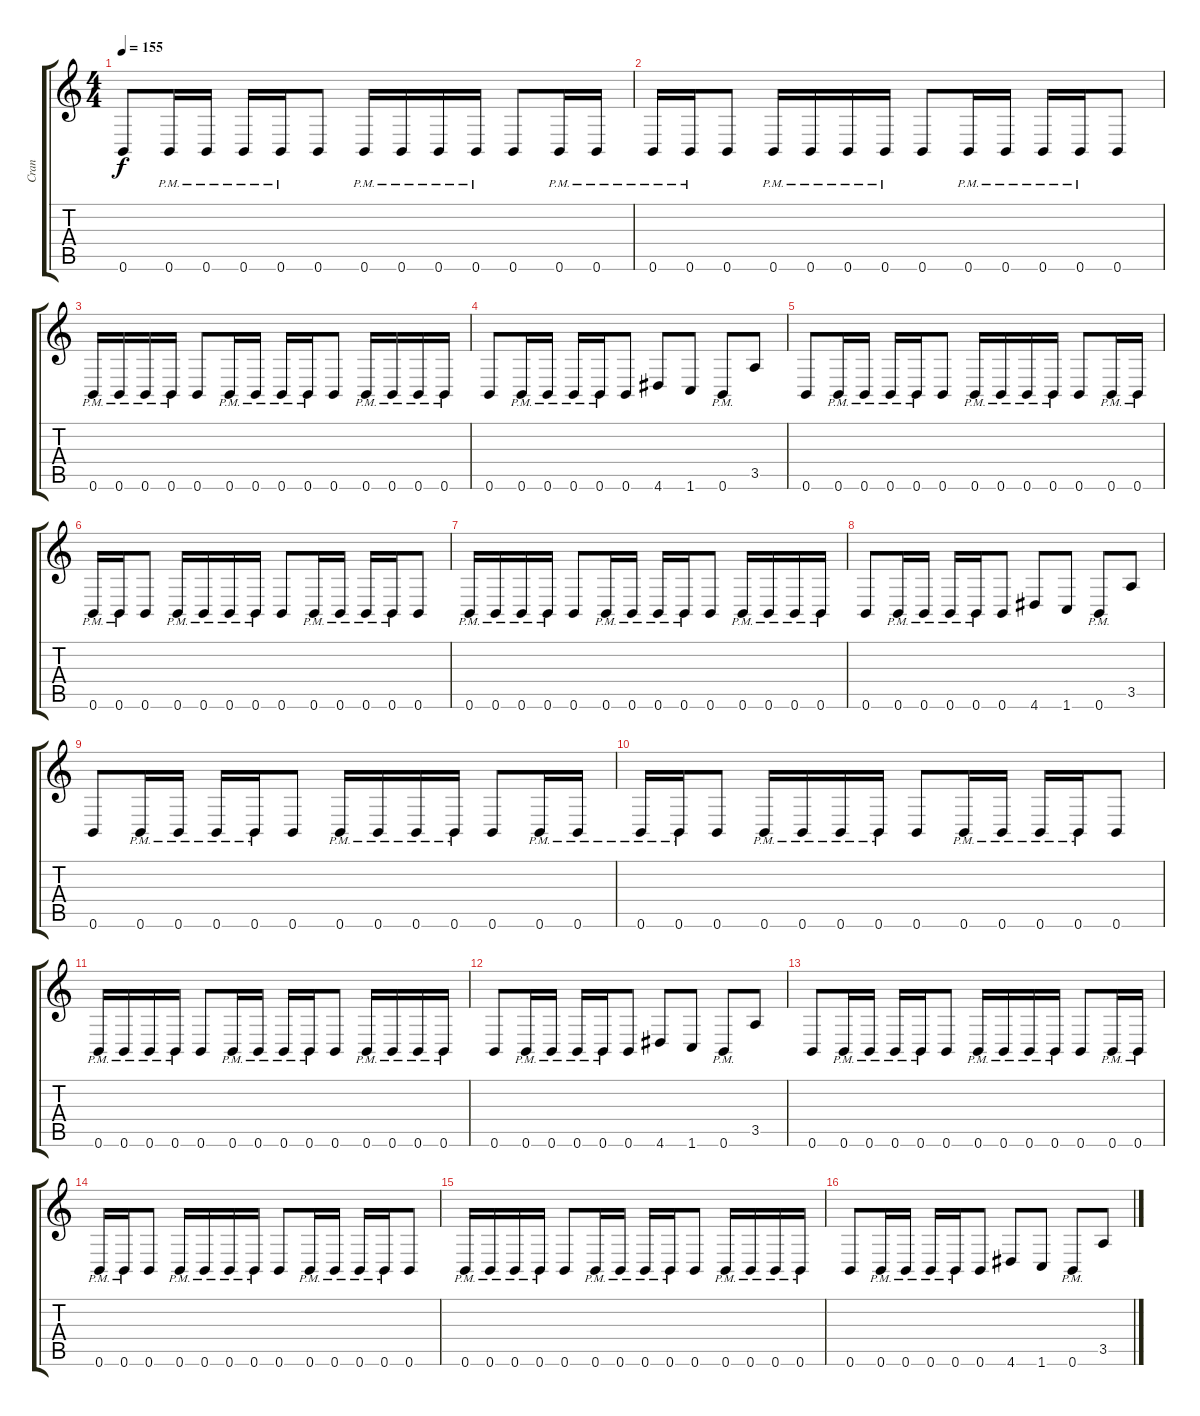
\track ("Cran" "Cran") {instrument distortionguitar}
\staff {score tabs}
\tuning (Db4 Ab3 E3 B2 Gb2 B1) {hide}
\ts (4 4)
\tempo 155
\clef g2
\ks c
0.6.8{dy f} 0.6{pm}.16 0.6{pm}.16 0.6{pm}.16 0.6{pm}.16 0.6.8 0.6{pm}.16 0.6{pm}.16 0.6{pm}.16 0.6{pm}.16 0.6.8 0.6{pm}.16 0.6{pm}.16 |
0.6{pm}.16 0.6{pm}.16 0.6.8 0.6{pm}.16 0.6{pm}.16 0.6{pm}.16 0.6{pm}.16 0.6.8 0.6{pm}.16 0.6{pm}.16 0.6{pm}.16 0.6{pm}.16 0.6.8 |
0.6{pm}.16 0.6{pm}.16 0.6{pm}.16 0.6{pm}.16 0.6.8 0.6{pm}.16 0.6{pm}.16 0.6{pm}.16 0.6{pm}.16 0.6.8 0.6{pm}.16 0.6{pm}.16 0.6{pm}.16 0.6{pm}.16 |
0.6.8 0.6{pm}.16 0.6{pm}.16 0.6{pm}.16 0.6{pm}.16 0.6.8 4.6.8 1.6.8 0.6{pm}.8 3.5.8 |
0.6.8 0.6{pm}.16 0.6{pm}.16 0.6{pm}.16 0.6{pm}.16 0.6.8 0.6{pm}.16 0.6{pm}.16 0.6{pm}.16 0.6{pm}.16 0.6.8 0.6{pm}.16 0.6{pm}.16 |
0.6{pm}.16 0.6{pm}.16 0.6.8 0.6{pm}.16 0.6{pm}.16 0.6{pm}.16 0.6{pm}.16 0.6.8 0.6{pm}.16 0.6{pm}.16 0.6{pm}.16 0.6{pm}.16 0.6.8 |
0.6{pm}.16 0.6{pm}.16 0.6{pm}.16 0.6{pm}.16 0.6.8 0.6{pm}.16 0.6{pm}.16 0.6{pm}.16 0.6{pm}.16 0.6.8 0.6{pm}.16 0.6{pm}.16 0.6{pm}.16 0.6{pm}.16 |
0.6.8 0.6{pm}.16 0.6{pm}.16 0.6{pm}.16 0.6{pm}.16 0.6.8 4.6.8 1.6.8 0.6{pm}.8 3.5.8 |
0.6.8 0.6{pm}.16 0.6{pm}.16 0.6{pm}.16 0.6{pm}.16 0.6.8 0.6{pm}.16 0.6{pm}.16 0.6{pm}.16 0.6{pm}.16 0.6.8 0.6{pm}.16 0.6{pm}.16 |
0.6{pm}.16 0.6{pm}.16 0.6.8 0.6{pm}.16 0.6{pm}.16 0.6{pm}.16 0.6{pm}.16 0.6.8 0.6{pm}.16 0.6{pm}.16 0.6{pm}.16 0.6{pm}.16 0.6.8 |
0.6{pm}.16 0.6{pm}.16 0.6{pm}.16 0.6{pm}.16 0.6.8 0.6{pm}.16 0.6{pm}.16 0.6{pm}.16 0.6{pm}.16 0.6.8 0.6{pm}.16 0.6{pm}.16 0.6{pm}.16 0.6{pm}.16 |
0.6.8 0.6{pm}.16 0.6{pm}.16 0.6{pm}.16 0.6{pm}.16 0.6.8 4.6.8 1.6.8 0.6{pm}.8 3.5.8 |
0.6.8 0.6{pm}.16 0.6{pm}.16 0.6{pm}.16 0.6{pm}.16 0.6.8 0.6{pm}.16 0.6{pm}.16 0.6{pm}.16 0.6{pm}.16 0.6.8 0.6{pm}.16 0.6{pm}.16 |
0.6{pm}.16 0.6{pm}.16 0.6.8 0.6{pm}.16 0.6{pm}.16 0.6{pm}.16 0.6{pm}.16 0.6.8 0.6{pm}.16 0.6{pm}.16 0.6{pm}.16 0.6{pm}.16 0.6.8 |
0.6{pm}.16 0.6{pm}.16 0.6{pm}.16 0.6{pm}.16 0.6.8 0.6{pm}.16 0.6{pm}.16 0.6{pm}.16 0.6{pm}.16 0.6.8 0.6{pm}.16 0.6{pm}.16 0.6{pm}.16 0.6{pm}.16 |
0.6.8 0.6{pm}.16 0.6{pm}.16 0.6{pm}.16 0.6{pm}.16 0.6.8 4.6.8 1.6.8 0.6{pm}.8 3.5.8
